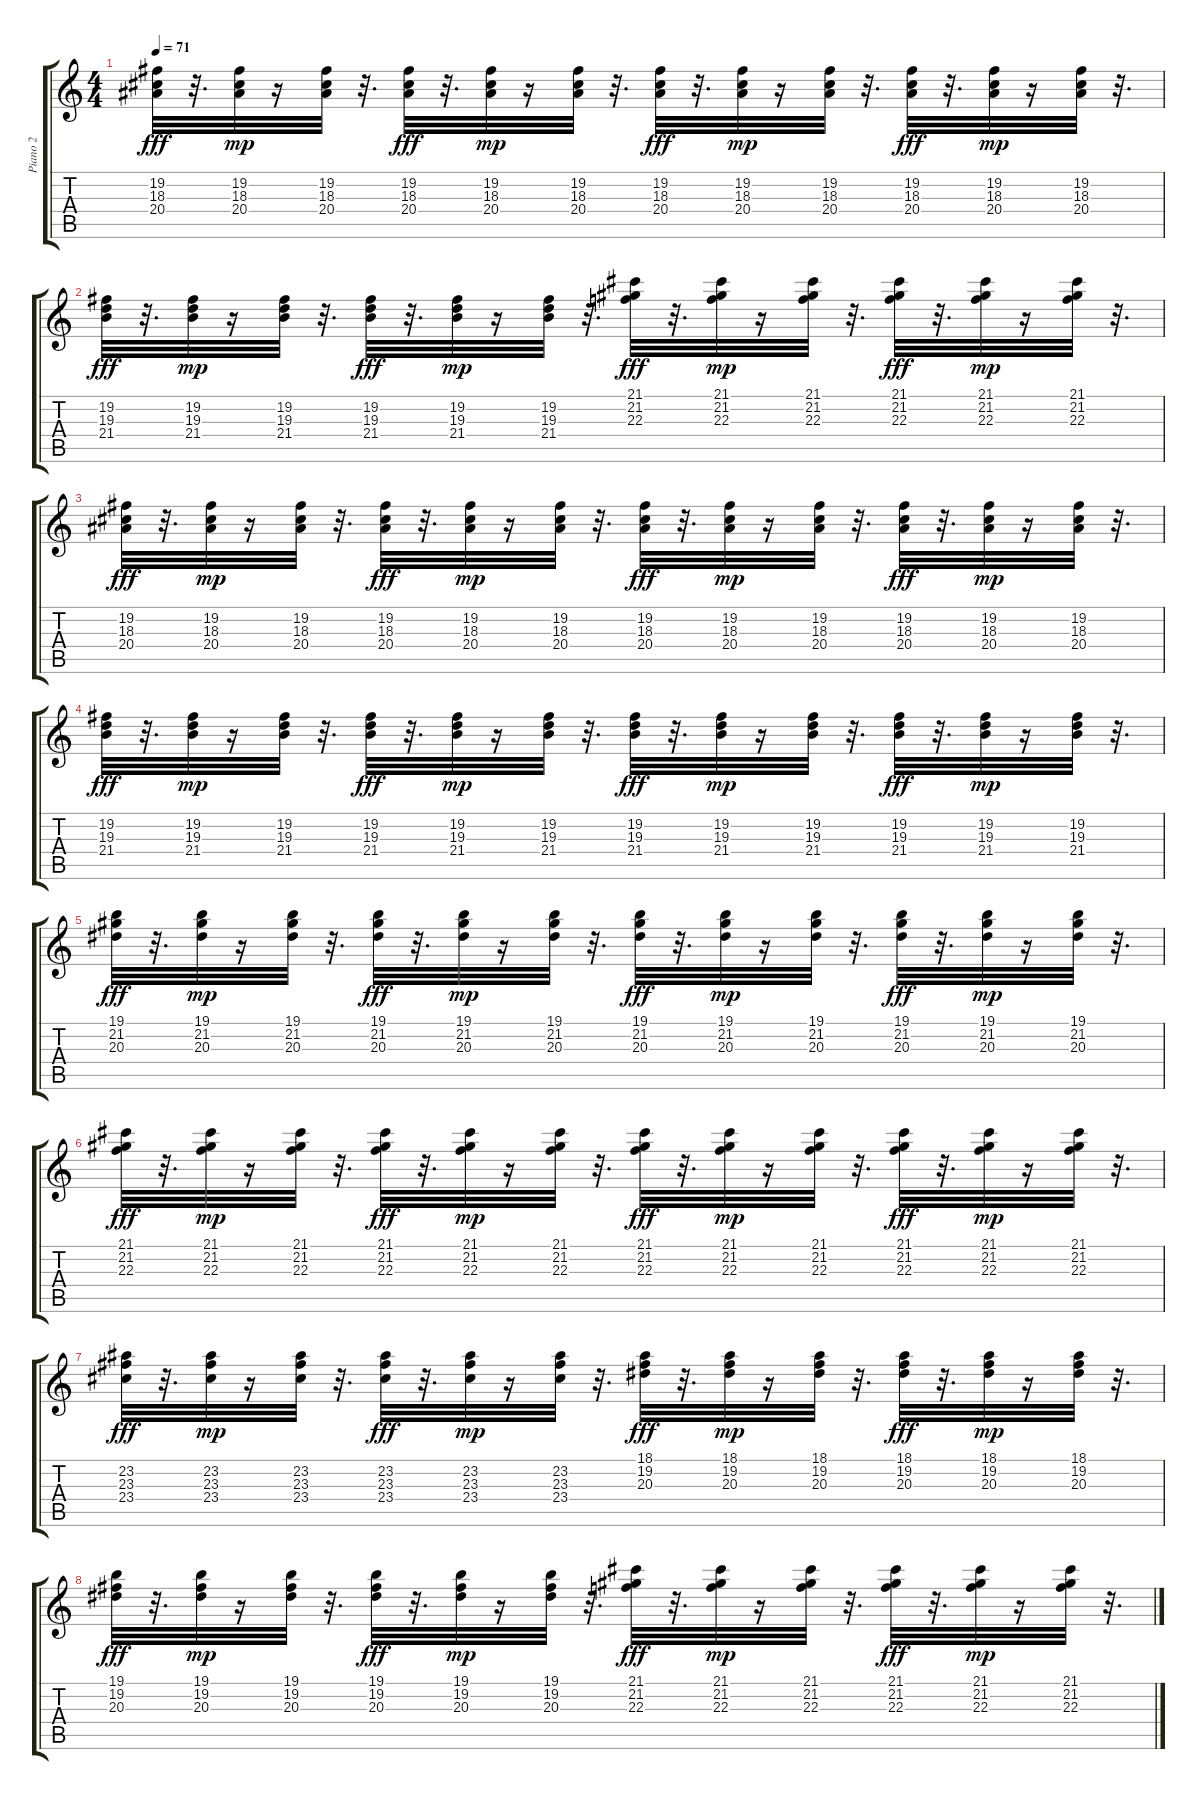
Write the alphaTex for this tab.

\track ("Piano 2             " "Piano 2   ") {instrument brightacousticpiano}
\staff {score tabs}
\tuning (E4 B3 G3 D3 A2 E2) {hide}
\ts (4 4)
\tempo 71
\clef g2
\ks c
(19.2 18.3 20.4).32{dy fff} r.32{d} (19.2 18.3 20.4).32{dy mp} r.16 (19.2 18.3 20.4).32 r.32{d} (19.2 18.3 20.4).32{dy fff} r.32{d} (19.2 18.3 20.4).32{dy mp} r.16 (19.2 18.3 20.4).32 r.32{d} (19.2 18.3 20.4).32{dy fff} r.32{d} (19.2 18.3 20.4).32{dy mp} r.16 (19.2 18.3 20.4).32 r.32{d} (19.2 18.3 20.4).32{dy fff} r.32{d} (19.2 18.3 20.4).32{dy mp} r.16 (19.2 18.3 20.4).32 r.32{d} |
(19.2 19.3 21.4).32{dy fff} r.32{d} (19.2 19.3 21.4).32{dy mp} r.16 (19.2 19.3 21.4).32 r.32{d} (19.2 19.3 21.4).32{dy fff} r.32{d} (19.2 19.3 21.4).32{dy mp} r.16 (19.2 19.3 21.4).32 r.32{d} (21.1 21.2 22.3).32{dy fff} r.32{d} (21.1 21.2 22.3).32{dy mp} r.16 (21.1 21.2 22.3).32 r.32{d} (21.1 21.2 22.3).32{dy fff} r.32{d} (21.1 21.2 22.3).32{dy mp} r.16 (21.1 21.2 22.3).32 r.32{d} |
(19.2 18.3 20.4).32{dy fff} r.32{d} (19.2 18.3 20.4).32{dy mp} r.16 (19.2 18.3 20.4).32 r.32{d} (19.2 18.3 20.4).32{dy fff} r.32{d} (19.2 18.3 20.4).32{dy mp} r.16 (19.2 18.3 20.4).32 r.32{d} (19.2 18.3 20.4).32{dy fff} r.32{d} (19.2 18.3 20.4).32{dy mp} r.16 (19.2 18.3 20.4).32 r.32{d} (19.2 18.3 20.4).32{dy fff} r.32{d} (19.2 18.3 20.4).32{dy mp} r.16 (19.2 18.3 20.4).32 r.32{d} |
(19.2 19.3 21.4).32{dy fff} r.32{d} (19.2 19.3 21.4).32{dy mp} r.16 (19.2 19.3 21.4).32 r.32{d} (19.2 19.3 21.4).32{dy fff} r.32{d} (19.2 19.3 21.4).32{dy mp} r.16 (19.2 19.3 21.4).32 r.32{d} (19.2 19.3 21.4).32{dy fff} r.32{d} (19.2 19.3 21.4).32{dy mp} r.16 (19.2 19.3 21.4).32 r.32{d} (19.2 19.3 21.4).32{dy fff} r.32{d} (19.2 19.3 21.4).32{dy mp} r.16 (19.2 19.3 21.4).32 r.32{d} |
(19.1 21.2 20.3).32{dy fff} r.32{d} (19.1 21.2 20.3).32{dy mp} r.16 (19.1 21.2 20.3).32 r.32{d} (19.1 21.2 20.3).32{dy fff} r.32{d} (19.1 21.2 20.3).32{dy mp} r.16 (19.1 21.2 20.3).32 r.32{d} (19.1 21.2 20.3).32{dy fff} r.32{d} (19.1 21.2 20.3).32{dy mp} r.16 (19.1 21.2 20.3).32 r.32{d} (19.1 21.2 20.3).32{dy fff} r.32{d} (19.1 21.2 20.3).32{dy mp} r.16 (19.1 21.2 20.3).32 r.32{d} |
(21.1 21.2 22.3).32{dy fff} r.32{d} (21.1 21.2 22.3).32{dy mp} r.16 (21.1 21.2 22.3).32 r.32{d} (21.1 21.2 22.3).32{dy fff} r.32{d} (21.1 21.2 22.3).32{dy mp} r.16 (21.1 21.2 22.3).32 r.32{d} (21.1 21.2 22.3).32{dy fff} r.32{d} (21.1 21.2 22.3).32{dy mp} r.16 (21.1 21.2 22.3).32 r.32{d} (21.1 21.2 22.3).32{dy fff} r.32{d} (21.1 21.2 22.3).32{dy mp} r.16 (21.1 21.2 22.3).32 r.32{d} |
(23.2 23.3 23.4).32{dy fff} r.32{d} (23.2 23.3 23.4).32{dy mp} r.16 (23.2 23.3 23.4).32 r.32{d} (23.2 23.3 23.4).32{dy fff} r.32{d} (23.2 23.3 23.4).32{dy mp} r.16 (23.2 23.3 23.4).32 r.32{d} (18.1 19.2 20.3).32{dy fff} r.32{d} (18.1 19.2 20.3).32{dy mp} r.16 (18.1 19.2 20.3).32 r.32{d} (18.1 19.2 20.3).32{dy fff} r.32{d} (18.1 19.2 20.3).32{dy mp} r.16 (18.1 19.2 20.3).32 r.32{d} |
(19.1 19.2 20.3).32{dy fff} r.32{d} (19.1 19.2 20.3).32{dy mp} r.16 (19.1 19.2 20.3).32 r.32{d} (19.1 19.2 20.3).32{dy fff} r.32{d} (19.1 19.2 20.3).32{dy mp} r.16 (19.1 19.2 20.3).32 r.32{d} (21.1 21.2 22.3).32{dy fff} r.32{d} (21.1 21.2 22.3).32{dy mp} r.16 (21.1 21.2 22.3).32 r.32{d} (21.1 21.2 22.3).32{dy fff} r.32{d} (21.1 21.2 22.3).32{dy mp} r.16 (21.1 21.2 22.3).32 r.32{d}
